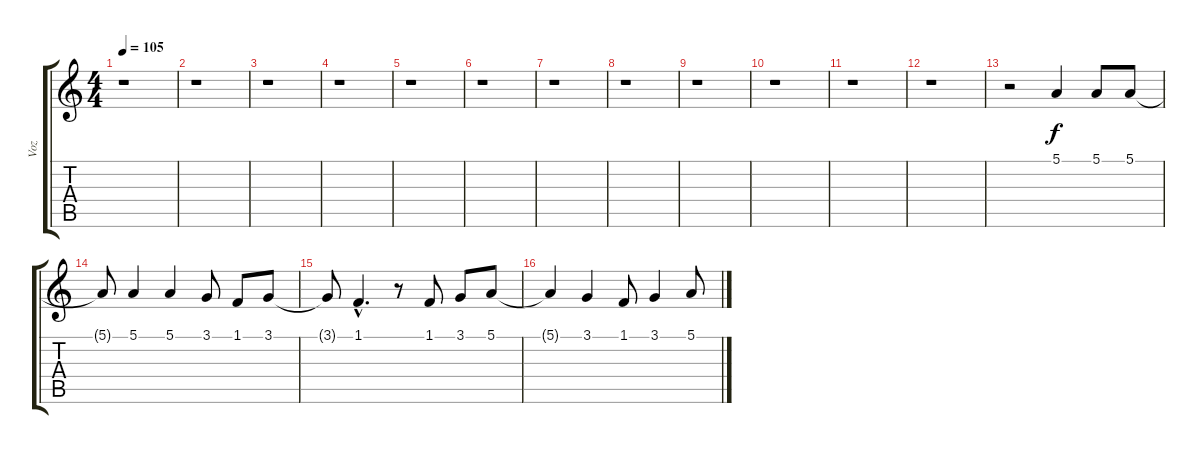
\track ("Voz" "Voz") {instrument sopranosax}
\staff {score tabs}
\tuning (E4 B3 G3 D3 A2 E2) {hide}
\ts (4 4)
\tempo 105
\clef g2
\ks c
r.1{dy f} |
r.1 |
r.1 |
r.1 |
r.1 |
r.1 |
r.1 |
r.1 |
r.1 |
r.1 |
r.1 |
r.1 |
r.2 5.1.4 5.1.8 5.1.8 |
5.1{t}.8 5.1.4 5.1.4 3.1.8 1.1.8 3.1.8 |
3.1{t}.8 1.1{hac}.4{d} r.8 1.1.8 3.1.8 5.1.8 |
5.1{t}.4 3.1.4 1.1.8 3.1.4 5.1.8
